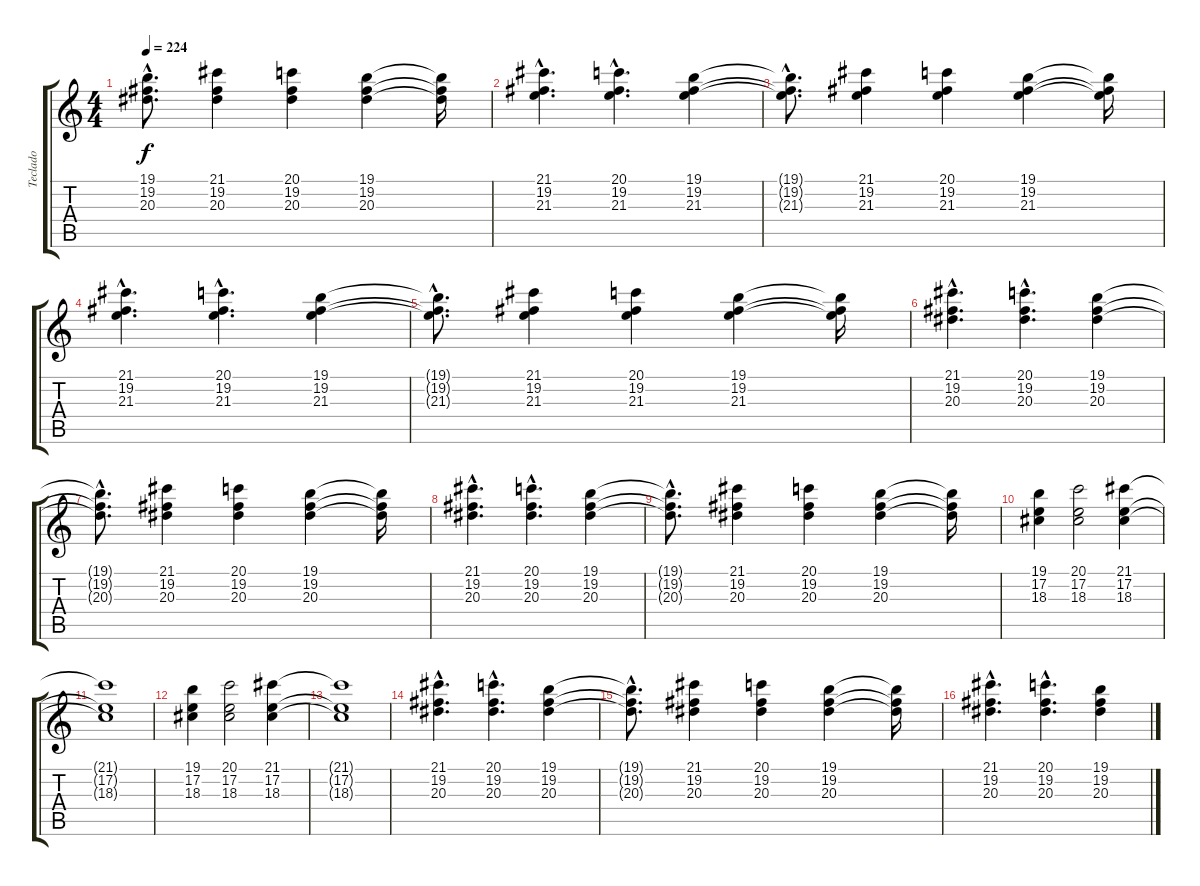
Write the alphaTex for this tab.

\track ("Teclado" "Teclado") {instrument reedorgan}
\staff {score tabs}
\tuning (E4 B3 G3 D3 A2 E2) {hide}
\ts (4 4)
\tempo 224
\clef g2
\ks c
(19.1{hac t} 19.2{hac t} 20.3{hac t}).8{d dy f} (21.1 19.2 20.3).4 (20.1 19.2 20.3).4 (19.1 19.2 20.3).4 (19.1{t} 19.2{t} 20.3{t}).16 |
(21.1{hac} 19.2{hac} 21.3{hac}).4{d volume 5} (20.1{hac} 19.2{hac} 21.3{hac}).4{d} (19.1 19.2 21.3).4 |
(19.1{hac t} 19.2{hac t} 21.3{hac t}).8{d} (21.1 19.2 21.3).4 (20.1 19.2 21.3).4 (19.1 19.2 21.3).4 (19.1{t} 19.2{t} 21.3{t}).16 |
(21.1{hac} 19.2{hac} 21.3{hac}).4{d} (20.1{hac} 19.2{hac} 21.3{hac}).4{d} (19.1 19.2 21.3).4 |
(19.1{hac t} 19.2{hac t} 21.3{hac t}).8{d} (21.1 19.2 21.3).4 (20.1 19.2 21.3).4 (19.1 19.2 21.3).4 (19.1{t} 19.2{t} 21.3{t}).16 |
(21.1{hac} 19.2{hac} 20.3{hac}).4{d} (20.1{hac} 19.2{hac} 20.3{hac}).4{d} (19.1 19.2 20.3).4 |
(19.1{hac t} 19.2{hac t} 20.3{hac t}).8{d} (21.1 19.2 20.3).4 (20.1 19.2 20.3).4 (19.1 19.2 20.3).4 (19.1{t} 19.2{t} 20.3{t}).16 |
(21.1{hac} 19.2{hac} 20.3{hac}).4{d} (20.1{hac} 19.2{hac} 20.3{hac}).4{d} (19.1 19.2 20.3).4 |
(19.1{hac t} 19.2{hac t} 20.3{hac t}).8{d} (21.1 19.2 20.3).4 (20.1 19.2 20.3).4 (19.1 19.2 20.3).4 (19.1{t} 19.2{t} 20.3{t}).16 |
(19.1 17.2 18.3).4 (20.1 17.2 18.3).2 (21.1 17.2 18.3).4 |
(21.1{t} 17.2{t} 18.3{t}).1 |
(19.1 17.2 18.3).4 (20.1 17.2 18.3).2 (21.1 17.2 18.3).4 |
(21.1{t} 17.2{t} 18.3{t}).1 |
(21.1{hac} 19.2{hac} 20.3{hac}).4{d} (20.1{hac} 19.2{hac} 20.3{hac}).4{d} (19.1 19.2 20.3).4 |
(19.1{hac t} 19.2{hac t} 20.3{hac t}).8{d} (21.1 19.2 20.3).4 (20.1 19.2 20.3).4 (19.1 19.2 20.3).4 (19.1{t} 19.2{t} 20.3{t}).16 |
(21.1{hac} 19.2{hac} 20.3{hac}).4{d} (20.1{hac} 19.2{hac} 20.3{hac}).4{d} (19.1 19.2 20.3).4
